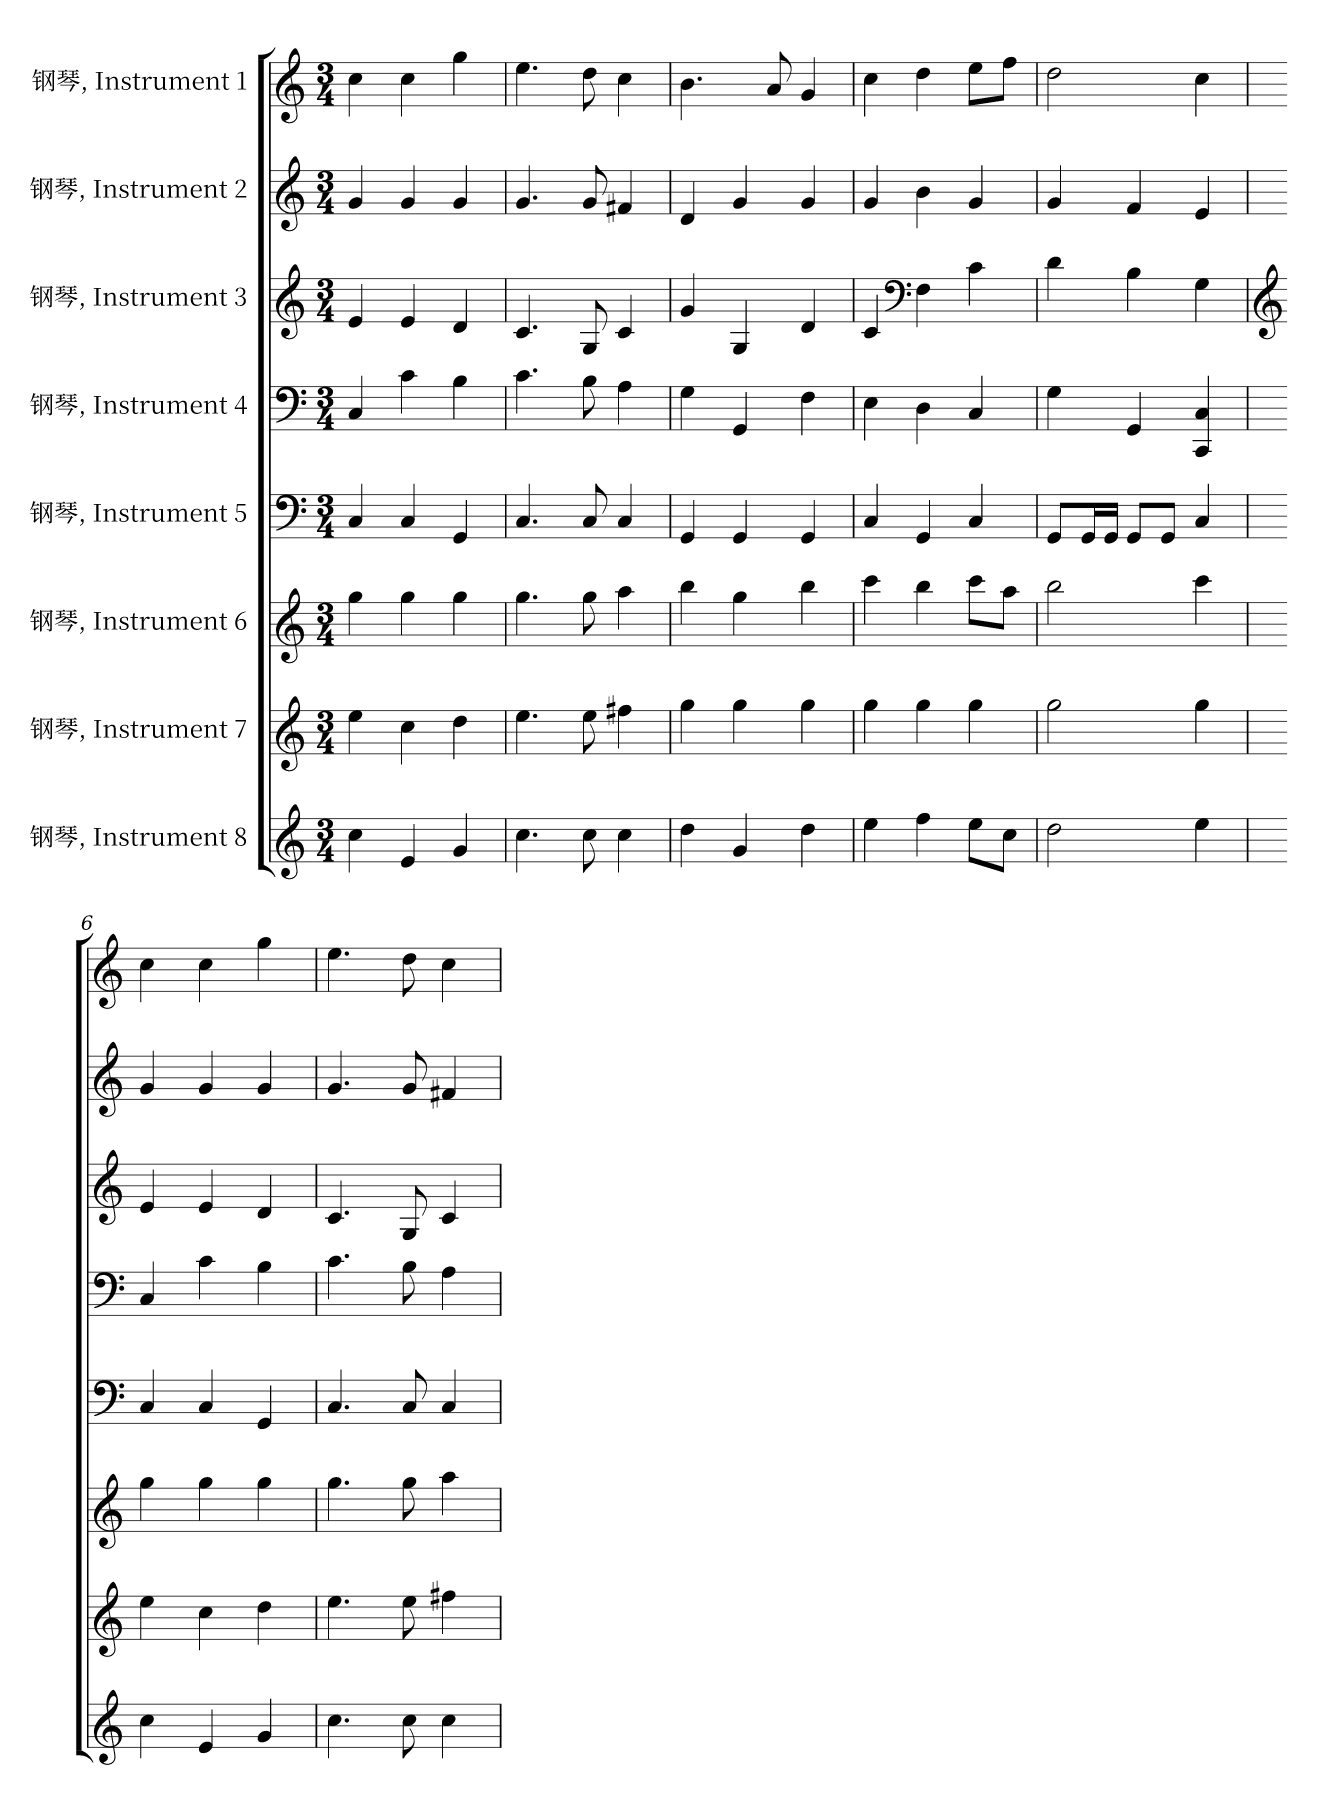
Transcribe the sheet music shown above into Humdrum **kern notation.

**kern	**kern	**kern	**kern	**kern	**kern	**kern	**kern
*part8	*part7	*part6	*part5	*part4	*part3	*part2	*part1
*staff8	*staff7	*staff6	*staff5	*staff4	*staff3	*staff2	*staff1
*I"钢琴, Instrument 8	*I"钢琴, Instrument 7	*I"钢琴, Instrument 6	*I"钢琴, Instrument 5	*I"钢琴, Instrument 4	*I"钢琴, Instrument 3	*I"钢琴, Instrument 2	*I"钢琴, Instrument 1
*clefG2	*clefG2	*clefG2	*clefF4	*clefF4	*clefG2	*clefG2	*clefG2
*k[]	*k[]	*k[]	*k[]	*k[]	*k[]	*k[]	*k[]
*M3/4	*M3/4	*M3/4	*M3/4	*M3/4	*M3/4	*M3/4	*M3/4
*MM104	*MM104	*MM104	*MM104	*MM104	*MM104	*MM104	*MM104
=1	=1	=1	=1	=1	=1	=1	=1
4cc\	4ee\	4gg\	4C/	4C/	4e/	4g/	4cc\
4e/	4cc\	4gg\	4C/	4c\	4e/	4g/	4cc\
4g/	4dd\	4gg\	4GG/	4B\	4d/	4g/	4gg\
=2	=2	=2	=2	=2	=2	=2	=2
4.cc\	4.ee\	4.gg\	4.C/	4.c\	4.c/	4.g/	4.ee\
8cc\	8ee\	8gg\	8C/	8B\	8G/	8g/	8dd\
4cc\	4ff#X\	4aa\	4C/	4A\	4c/	4f#X/	4cc\
=3	=3	=3	=3	=3	=3	=3	=3
4dd\	4gg\	4bb\	4GG/	4G\	4g/	4d/	4.b\
4g/	4gg\	4gg\	4GG/	4GG/	4G/	4g/	.
.	.	.	.	.	.	.	8a/
4dd\	4gg\	4bb\	4GG/	4F\	4d/	4g/	4g/
=4	=4	=4	=4	=4	=4	=4	=4
4ee\	4gg\	4ccc\	4C/	4E\	4c/	4g/	4cc\
*	*	*	*	*	*clefF4	*	*
4ff\	4gg\	4bb\	4GG/	4D\	4F\	4b\	4dd\
8ee\L	4gg\	8ccc\L	4C/	4C/	4c\	4g/	8ee\L
8cc\J	.	8aa\J	.	.	.	.	8ff\J
=5	=5	=5	=5	=5	=5	=5	=5
2dd\	2gg\	2bb\	8GG/L	4G\	4d\	4g/	2dd\
.	.	.	16GG/L	.	.	.	.
.	.	.	16GG/JJ	.	.	.	.
.	.	.	8GG/L	4GG/	4B\	4f/	.
.	.	.	8GG/J	.	.	.	.
4ee\	4gg\	4ccc\	4C/	4CC/ 4C/	4G\	4e/	4cc\
=6	=6	=6	=6	=6	=6	=6	=6
*	*	*	*	*	*clefG2	*	*
4cc\	4ee\	4gg\	4C/	4C/	4e/	4g/	4cc\
4e/	4cc\	4gg\	4C/	4c\	4e/	4g/	4cc\
4g/	4dd\	4gg\	4GG/	4B\	4d/	4g/	4gg\
!!LO:PB:g=z
=7	=7	=7	=7	=7	=7	=7	=7
4.cc\	4.ee\	4.gg\	4.C/	4.c\	4.c/	4.g/	4.ee\
8cc\	8ee\	8gg\	8C/	8B\	8G/	8g/	8dd\
4cc\	4ff#X\	4aa\	4C/	4A\	4c/	4f#X/	4cc\
=	=	=	=	=	=	=	=
*-	*-	*-	*-	*-	*-	*-	*-
